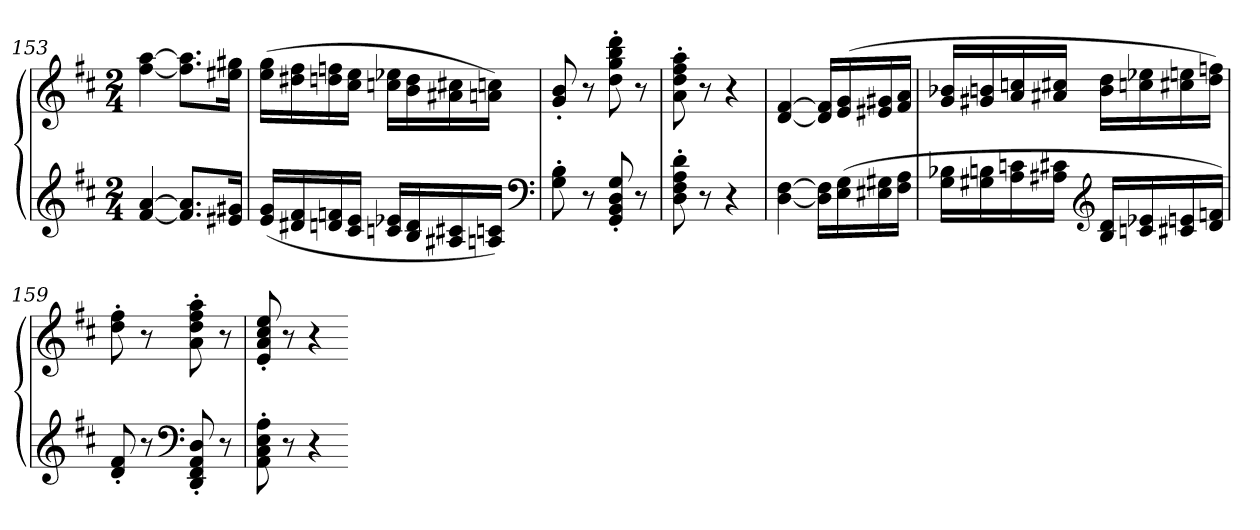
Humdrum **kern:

**kern	**kern
*part1	*part1
*staff2	*staff1
*clefG2	*clefG2
*k[f#c#]	*k[f#c#]
*D:	*D:
*M2/4	*M2/4
=153	=153
[4f# [4a	[4ff# [4aa
8.f#] 8.a]L	8.ff#] 8.aa]L
16e#X 16g#XJk	16ee#X 16gg#XJk
=154	=154
(16e 16gLL	(16ee 16ggLL
16d#X 16f#	16dd#X 16ff#
16dn 16fn	16ddn 16ffn
16c# 16eJJ	16cc# 16eeJJ
16cn 16e-XLL	16ccn 16ee-XLL
16B 16d	16b 16dd
16A#X 16c#X	16a#X 16cc#X
16An 16cnJJ)	16an 16ccnJJ)
*clefF4	*
=155	=155
8G' 8B'	8g' 8b'
8r	8r
8GG' 8BB' 8D' 8G'	8dd' 8gg' 8bb' 8ddd'
8r	8r
=156	=156
8D' 8F#' 8A' 8d'	8a' 8dd' 8ff#' 8aa'
8r	8r
4r	4r
=157	=157
[4D [4F#	[4d [4f#
16D] 16F#]LL	16d] 16f#]LL
(16E 16G	(16e 16g
16E#X 16G#X	16e#X 16g#X
16F# 16AJJ	16f# 16aJJ
=158	=158
16G 16B-XLL	16g 16b-XLL
16G#X 16Bn	16g#X 16bn
16A 16cn	16a 16ccn
16A#X 16c#XJJ	16a#X 16cc#XJJ
*clefG2	*
16B 16dLL	16b 16ddLL
16cn 16e-X	16ccn 16ee-X
16c#X 16en	16cc#X 16een
16d 16fnJJ)	16dd 16ffnJJ)
=159	=159
8d' 8f#'	8dd' 8ff#'
8r	8r
*clefF4	*
8DD' 8FF#' 8AA' 8D'	8a' 8dd' 8ff#' 8aa'
8r	8r
=160	=160
8AA' 8C#' 8E' 8A'	8e' 8a' 8cc#' 8ee'
8r	8r
4r	4r
=-	=-
*-	*-
